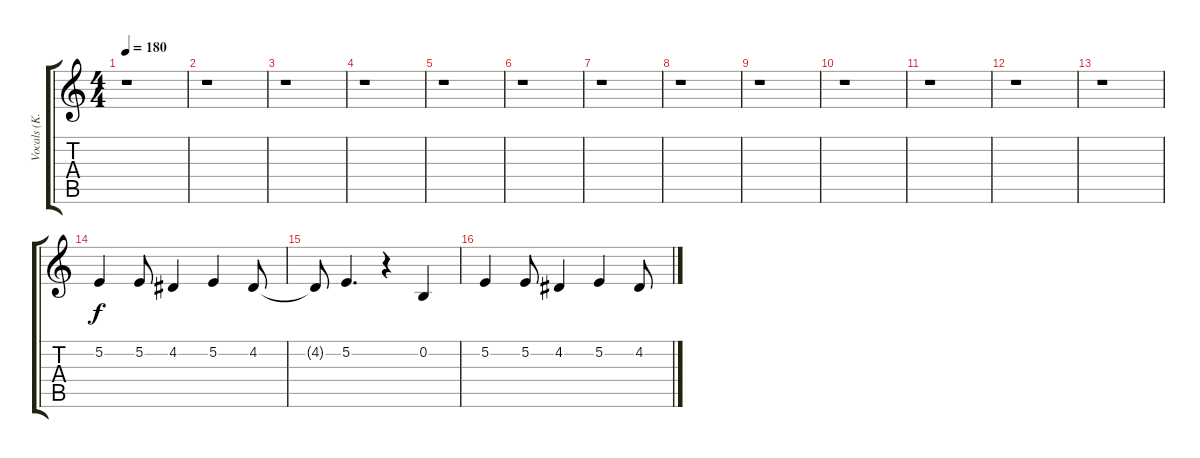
\track ("Vocals (K.H. Lee)" "Vocals (K.") {instrument flute}
\staff {score tabs}
\tuning (E4 B3 G3 D3 A2 E2) {hide}
\ts (4 4)
\tempo 180
\clef g2
\ks c
r.1{dy f} |
r.1 |
r.1 |
r.1 |
r.1 |
r.1 |
r.1 |
r.1 |
r.1 |
r.1 |
r.1 |
r.1 |
r.1 |
5.2.4 5.2.8 4.2.4 5.2.4 4.2.8 |
4.2{t}.8 5.2.4{d} r.4 0.2.4 |
5.2.4 5.2.8 4.2.4 5.2.4 4.2.8
